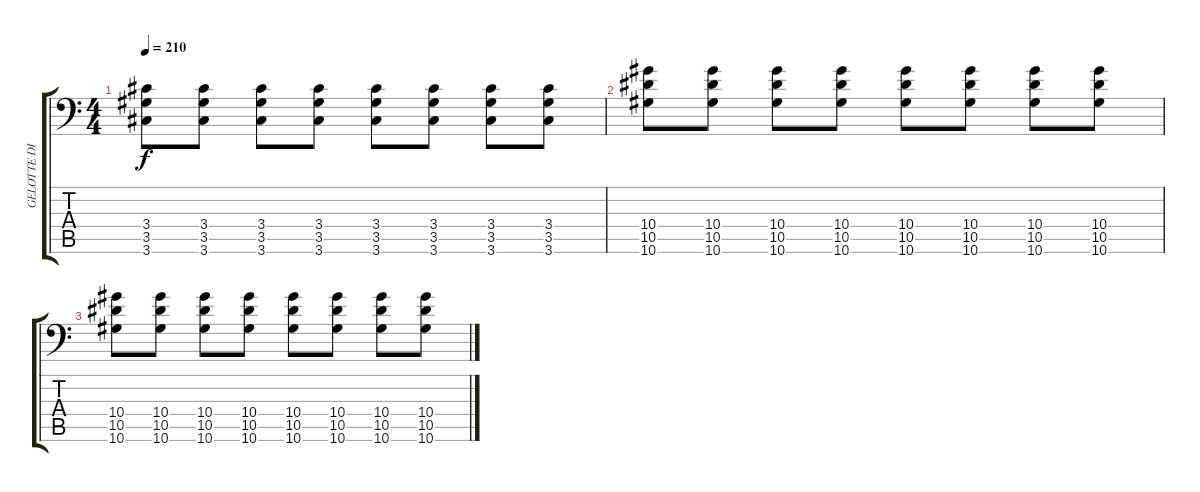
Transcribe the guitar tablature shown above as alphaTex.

\track ("GELOTTE DISTORTION" "GELOTTE DI") {instrument distortionguitar}
\staff {score tabs}
\tuning (C4 G3 Eb3 Bb2 F2 Bb1) {hide}
\ts (4 4)
\tempo 210
\clef f4
\ks c
(3.4 3.5 3.6).8{dy f} (3.4 3.5 3.6).8 (3.4 3.5 3.6).8 (3.4 3.5 3.6).8 (3.4 3.5 3.6).8 (3.4 3.5 3.6).8 (3.4 3.5 3.6).8 (3.4 3.5 3.6).8 |
(10.4 10.5 10.6).8 (10.4 10.5 10.6).8 (10.4 10.5 10.6).8 (10.4 10.5 10.6).8 (10.4 10.5 10.6).8 (10.4 10.5 10.6).8 (10.4 10.5 10.6).8 (10.4 10.5 10.6).8 |
(10.4 10.5 10.6).8 (10.4 10.5 10.6).8 (10.4 10.5 10.6).8 (10.4 10.5 10.6).8 (10.4 10.5 10.6).8 (10.4 10.5 10.6).8 (10.4 10.5 10.6).8 (10.4 10.5 10.6).8
